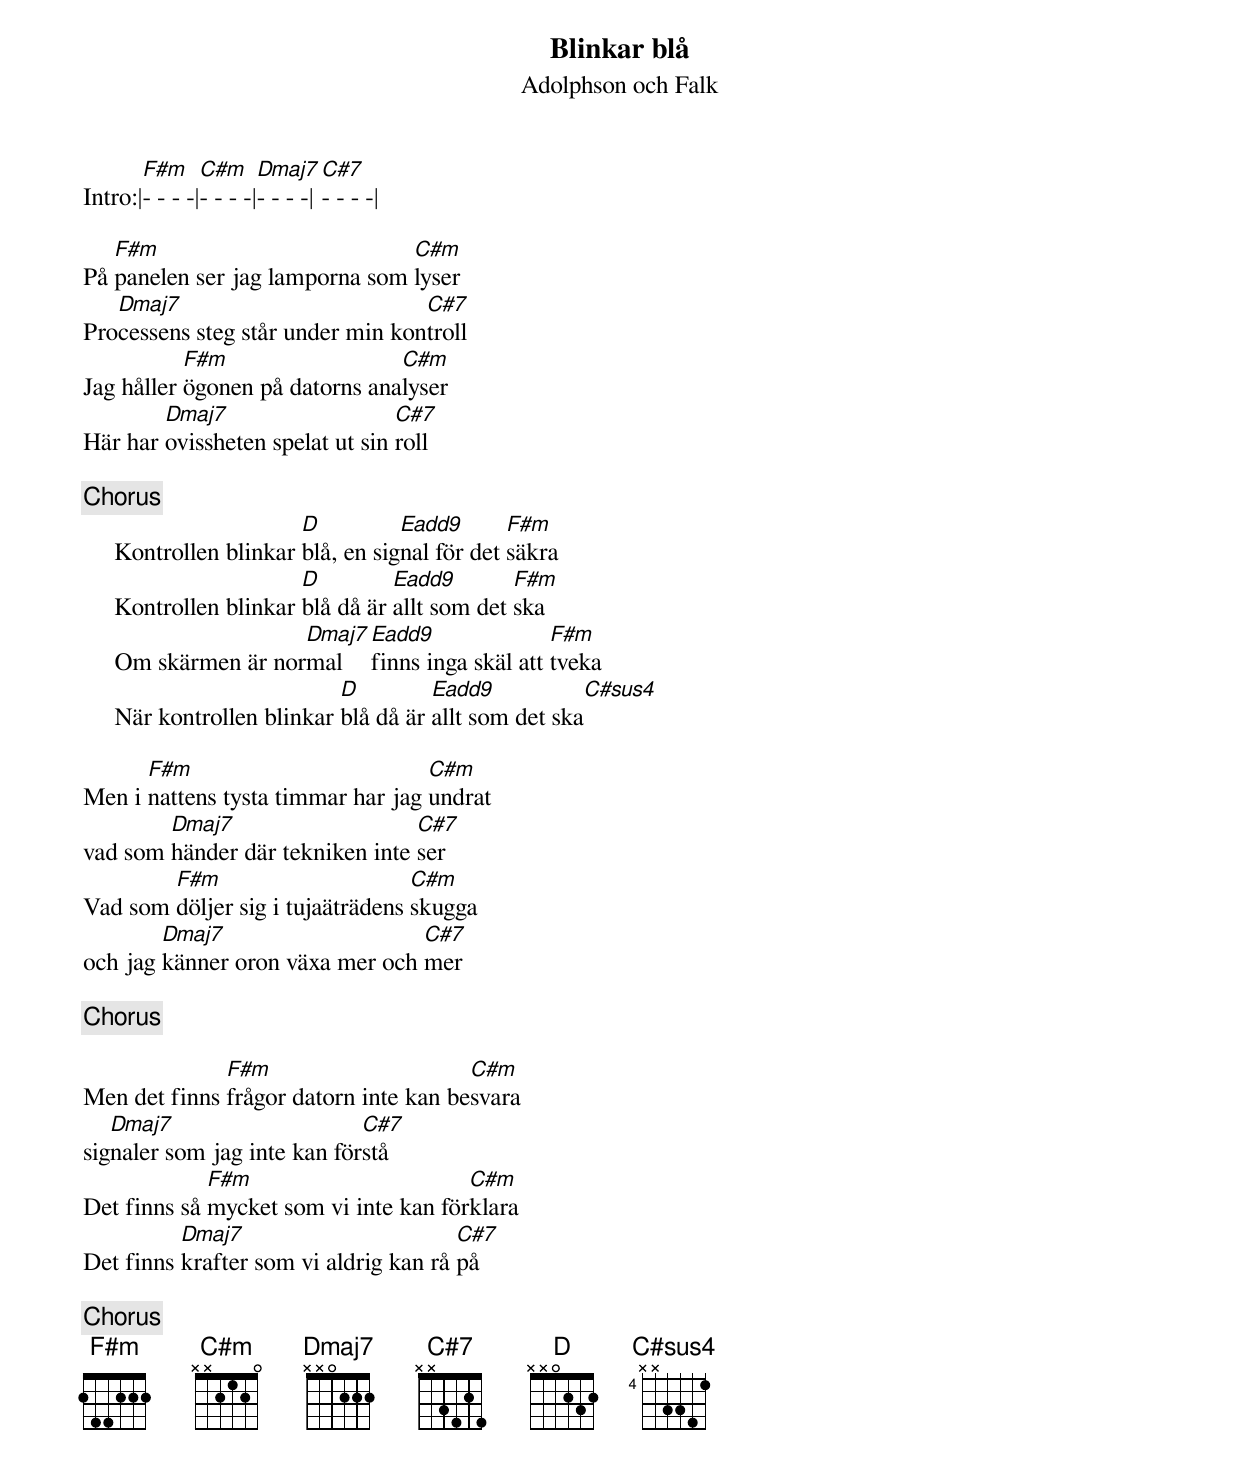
{t:Blinkar blå}
{st:Adolphson och Falk}

Intro:|[F#m]- - - -|[C#m]- - - -|[Dmaj7]- - - -|[C#7]- - - -|

På [F#m]panelen ser jag lamporna som [C#m]lyser
Pro[Dmaj7]cessens steg står under min kon[C#7]troll
Jag håller [F#m]ögonen på datorns ana[C#m]lyser
Här har [Dmaj7]ovissheten spelat ut sin [C#7]roll

{c:Chorus}
     Kontrollen blinkar [D]blå, en sig[Eadd9]nal för det [F#m]säkra
     Kontrollen blinkar [D]blå då är [Eadd9]allt som det [F#m]ska
     Om skärmen är nor[Dmaj7]mal [Eadd9]finns inga skäl att [F#m]tveka
     När kontrollen blinkar [D]blå då är [Eadd9]allt som det ska[C#sus4]

Men i [F#m]nattens tysta timmar har jag [C#m]undrat
vad som [Dmaj7]händer där tekniken inte [C#7]ser
Vad som [F#m]döljer sig i tujaäträdens [C#m]skugga
och jag [Dmaj7]känner oron växa mer och [C#7]mer

{c:Chorus}

Men det finns [F#m]frågor datorn inte kan be[C#m]svara
sig[Dmaj7]naler som jag inte kan för[C#7]stå
Det finns så [F#m]mycket som vi inte kan för[C#m]klara
Det finns [Dmaj7]krafter som vi aldrig kan rå [C#7]på

{c:Chorus}
